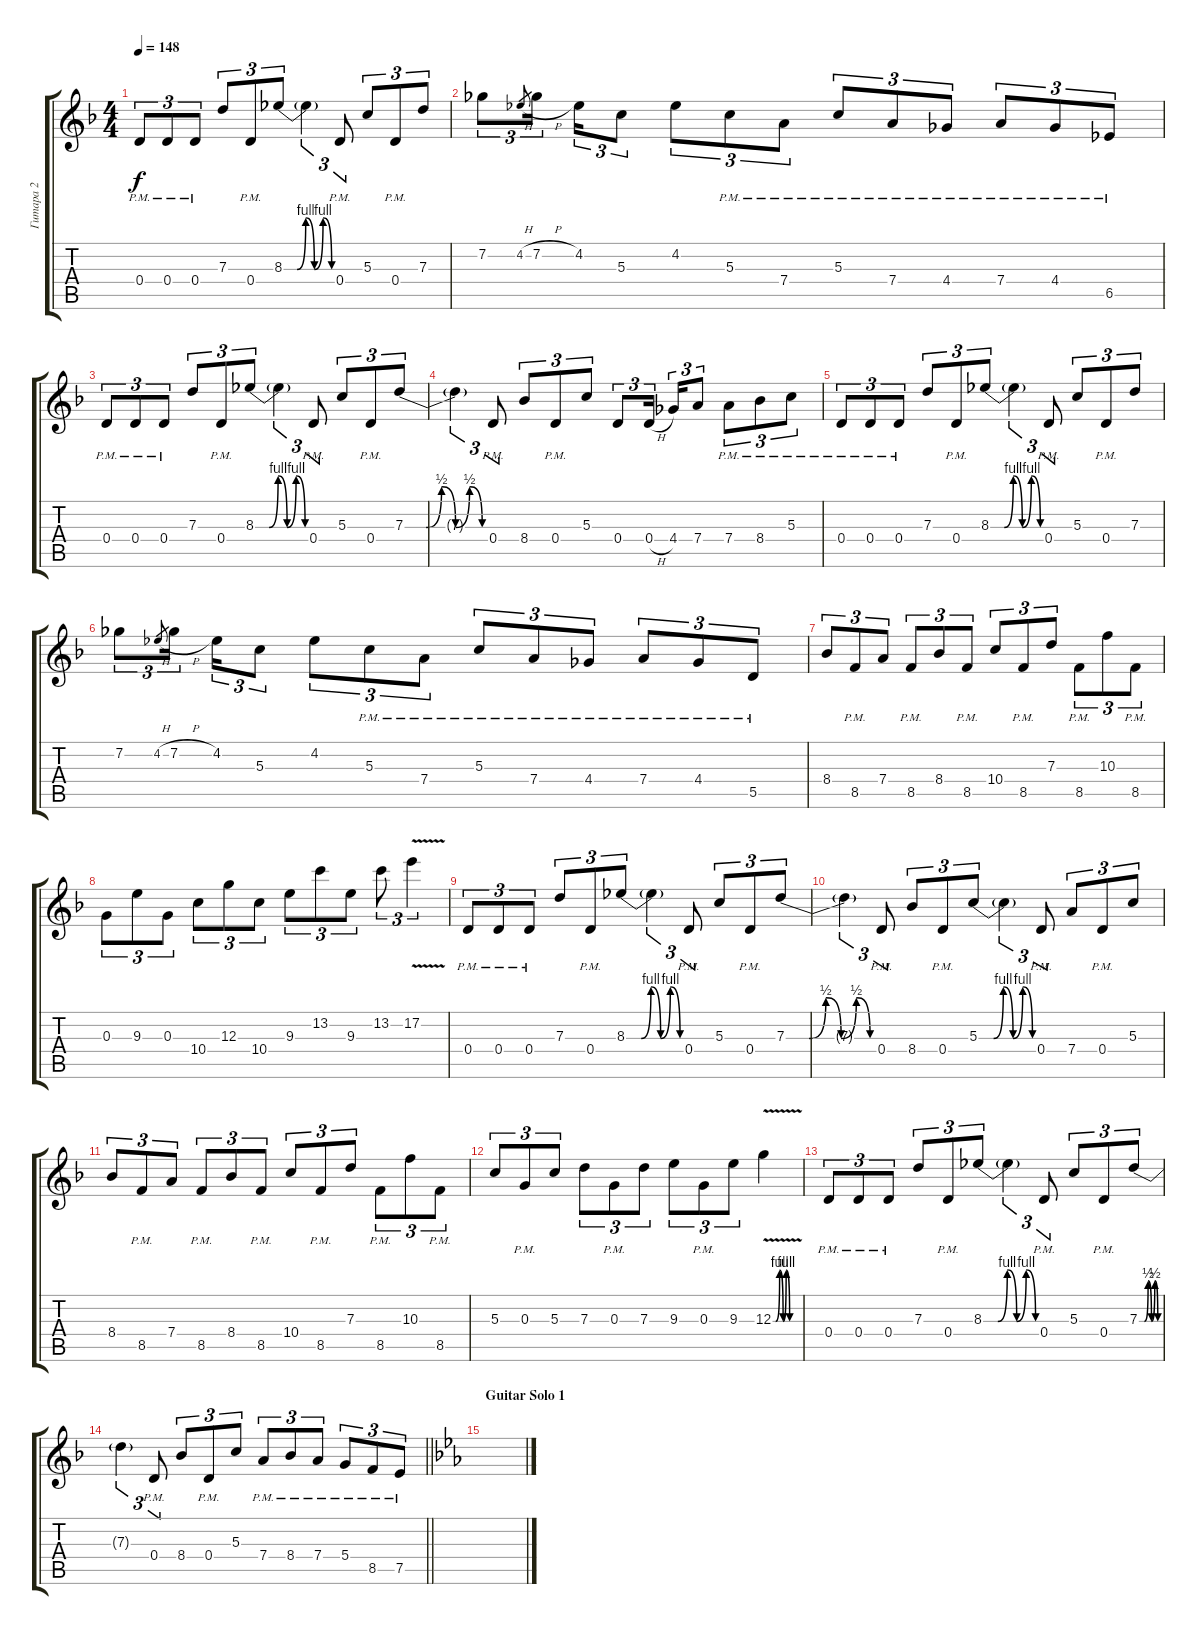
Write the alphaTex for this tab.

\track ("Гитара 2" "Гитара 2") {instrument distortionguitar}
\staff {score tabs}
\tuning (E4 B3 G3 D3 A2 D2) {hide}
\ts (4 4)
\tempo 148
\clef g2
\ks dminor
0.4{pm}.8{tu (3 2) dy f} 0.4{pm}.8{tu (3 2)} 0.4{pm}.8{tu (3 2)} 7.3.8{tu (3 2)} 0.4{pm}.8{tu (3 2)} 8.3{be (custom 0 0 15 0 25 4 35 0 45 4 55 0 60 0)}.8{tu (3 2)} 8.3{t}.4{tu (3 2)} 0.4{pm}.8{tu (3 2)} 5.3.8{tu (3 2)} 0.4{pm}.8{tu (3 2)} 7.3.8{tu (3 2)} |
7.2.8{tu (3 2)} 4.2{h}.8{gr} 7.2{h}.16{tu (3 2) beam splitsecondary} 4.2.16{tu (3 2)} 5.3.8{tu (3 2)} 4.2.8{tu (3 2)} 5.3{pm}.8{tu (3 2)} 7.4{pm}.8{tu (3 2)} 5.3{pm}.8{tu (3 2)} 7.4{pm}.8{tu (3 2)} 4.4{pm}.8{tu (3 2)} 7.4{pm}.8{tu (3 2)} 4.4{pm}.8{tu (3 2)} 6.5{pm}.8{tu (3 2)} |
0.4{pm}.8{tu (3 2)} 0.4{pm}.8{tu (3 2)} 0.4{pm}.8{tu (3 2)} 7.3.8{tu (3 2)} 0.4{pm}.8{tu (3 2)} 8.3{be (custom 0 0 15 0 25 4 35 0 45 4 55 0 60 0)}.8{tu (3 2)} 8.3{t}.4{tu (3 2)} 0.4{pm}.8{tu (3 2)} 5.3.8{tu (3 2)} 0.4{pm}.8{tu (3 2)} 7.3{be (custom 0 0 15 0 26 2 36 0 46 2 55 0 60 0)}.8{tu (3 2)} |
7.3{t}.4{tu (3 2)} 0.4{pm}.8{tu (3 2)} 8.4.8{tu (3 2)} 0.4{pm}.8{tu (3 2)} 5.3.8{tu (3 2)} 0.4.8{tu (3 2)} 0.4{h}.16{tu (3 2) beam splitsecondary} 4.4.16{tu (3 2)} 7.4.8{tu (3 2)} 7.4{pm}.8{tu (3 2)} 8.4{pm}.8{tu (3 2)} 5.3{pm}.8{tu (3 2)} |
0.4{pm}.8{tu (3 2)} 0.4{pm}.8{tu (3 2)} 0.4{pm}.8{tu (3 2)} 7.3.8{tu (3 2)} 0.4{pm}.8{tu (3 2)} 8.3{be (custom 0 0 15 0 25 4 35 0 45 4 55 0 60 0)}.8{tu (3 2)} 8.3{t}.4{tu (3 2)} 0.4{pm}.8{tu (3 2)} 5.3.8{tu (3 2)} 0.4{pm}.8{tu (3 2)} 7.3.8{tu (3 2)} |
7.2.8{tu (3 2)} 4.2{h}.8{gr} 7.2{h}.16{tu (3 2) beam splitsecondary} 4.2.16{tu (3 2)} 5.3.8{tu (3 2)} 4.2.8{tu (3 2)} 5.3{pm}.8{tu (3 2)} 7.4{pm}.8{tu (3 2)} 5.3{pm}.8{tu (3 2)} 7.4{pm}.8{tu (3 2)} 4.4{pm}.8{tu (3 2)} 7.4{pm}.8{tu (3 2)} 4.4{pm}.8{tu (3 2)} 5.5{pm}.8{tu (3 2)} |
8.4.8{tu (3 2)} 8.5{pm}.8{tu (3 2)} 7.4.8{tu (3 2)} 8.5{pm}.8{tu (3 2)} 8.4.8{tu (3 2)} 8.5{pm}.8{tu (3 2)} 10.4.8{tu (3 2)} 8.5{pm}.8{tu (3 2)} 7.3.8{tu (3 2)} 8.5{pm}.8{tu (3 2)} 10.3.8{tu (3 2)} 8.5{pm}.8{tu (3 2)} |
0.3.8{tu (3 2)} 9.3.8{tu (3 2)} 0.3.8{tu (3 2)} 10.4.8{tu (3 2)} 12.3.8{tu (3 2)} 10.4.8{tu (3 2)} 9.3.8{tu (3 2)} 13.2.8{tu (3 2)} 9.3.8{tu (3 2)} 13.2.8{tu (3 2)} 17.2{v}.4{tu (3 2)} |
0.4{pm}.8{tu (3 2)} 0.4{pm}.8{tu (3 2)} 0.4{pm}.8{tu (3 2)} 7.3.8{tu (3 2)} 0.4{pm}.8{tu (3 2)} 8.3{be (custom 0 0 15 0 25 4 35 0 45 4 55 0 60 0)}.8{tu (3 2)} 8.3{t}.4{tu (3 2)} 0.4{pm}.8{tu (3 2)} 5.3.8{tu (3 2)} 0.4{pm}.8{tu (3 2)} 7.3{be (custom 0 0 15 0 26 2 36 0 46 2 55 0 60 0)}.8{tu (3 2)} |
7.3{t}.4{tu (3 2)} 0.4{pm}.8{tu (3 2)} 8.4.8{tu (3 2)} 0.4{pm}.8{tu (3 2)} 5.3{be (custom 0 0 15 0 25 4 35 0 45 4 55 0 60 0)}.8{tu (3 2)} 5.3{t}.4{tu (3 2)} 0.4{pm}.8{tu (3 2)} 7.4.8{tu (3 2)} 0.4{pm}.8{tu (3 2)} 5.3.8{tu (3 2)} |
8.4.8{tu (3 2)} 8.5{pm}.8{tu (3 2)} 7.4.8{tu (3 2)} 8.5{pm}.8{tu (3 2)} 8.4.8{tu (3 2)} 8.5{pm}.8{tu (3 2)} 10.4.8{tu (3 2)} 8.5{pm}.8{tu (3 2)} 7.3.8{tu (3 2)} 8.5{pm}.8{tu (3 2)} 10.3.8{tu (3 2)} 8.5{pm}.8{tu (3 2)} |
5.3.8{tu (3 2)} 0.3{pm}.8{tu (3 2)} 5.3.8{tu (3 2)} 7.3.8{tu (3 2)} 0.3{pm}.8{tu (3 2)} 7.3.8{tu (3 2)} 9.3.8{tu (3 2)} 0.3{pm}.8{tu (3 2)} 9.3.8{tu (3 2)} 12.3{be (custom 0 0 6 0 15 4 23 0 30 4 38 0 60 0) v}.4 |
0.4{pm}.8{tu (3 2)} 0.4{pm}.8{tu (3 2)} 0.4{pm}.8{tu (3 2)} 7.3.8{tu (3 2)} 0.4{pm}.8{tu (3 2)} 8.3{be (custom 0 0 15 0 25 4 35 0 45 4 55 0 60 0)}.8{tu (3 2)} 8.3{t}.4{tu (3 2)} 0.4{pm}.8{tu (3 2)} 5.3.8{tu (3 2)} 0.4{pm}.8{tu (3 2)} 7.3{be (custom 0 0 15 0 26 2 36 0 46 2 55 0 60 0)}.8{tu (3 2)} |
\barLineRight lightlight
7.3{t}.4{tu (3 2)} 0.4{pm}.8{tu (3 2)} 8.4.8{tu (3 2)} 0.4{pm}.8{tu (3 2)} 5.3.8{tu (3 2)} 7.4{pm}.8{tu (3 2)} 8.4{pm}.8{tu (3 2)} 7.4{pm}.8{tu (3 2)} 5.4{pm}.8{tu (3 2)} 8.5{pm}.8{tu (3 2)} 7.5{pm}.8{tu (3 2)} |
\section ("" "Guitar Solo 1")
\ks cminor
